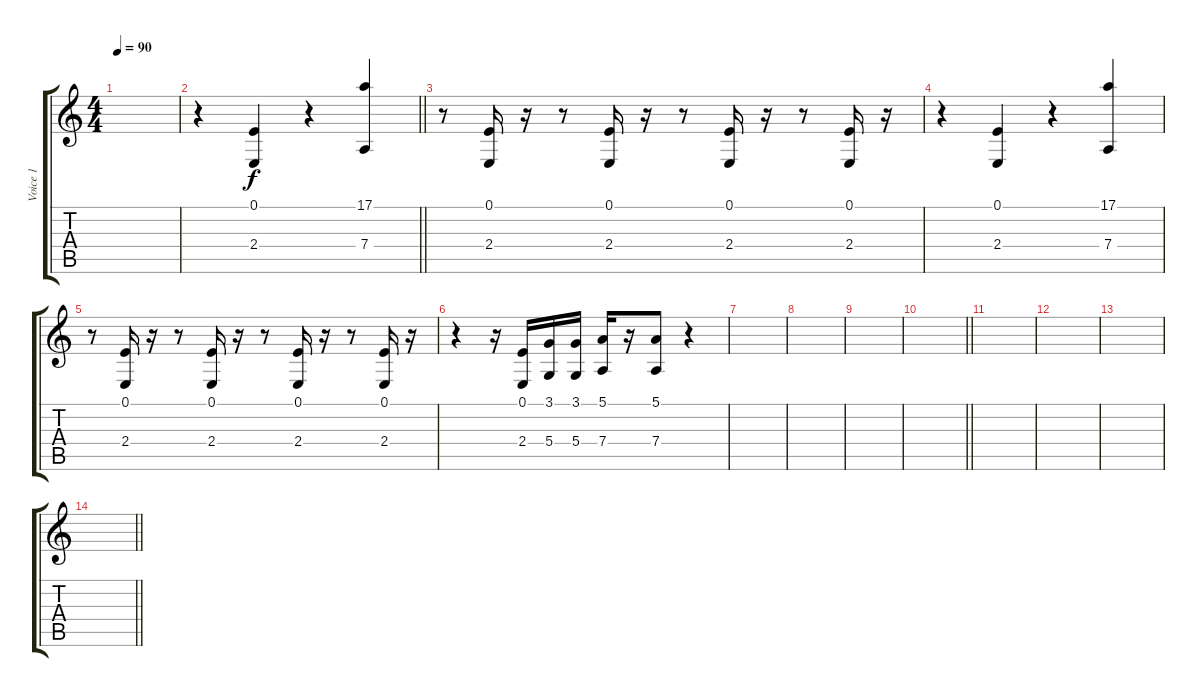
\track ("Voice 1" "Voice 1") {instrument altosax}
\staff {score tabs}
\tuning (E4 B3 G3 D3 A2 E2) {hide}
\ts (4 4)
\tempo 90
\clef g2
\ks c
|
\barLineRight lightlight
r.4 (0.1 2.4).4 r.4 (17.1 7.4).4 |
r.8 (0.1 2.4).16 r.16 r.8 (0.1 2.4).16 r.16 r.8 (0.1 2.4).16 r.16 r.8 (0.1 2.4).16 r.16 |
r.4 (0.1 2.4).4 r.4 (17.1 7.4).4 |
r.8 (0.1 2.4).16 r.16 r.8 (0.1 2.4).16 r.16 r.8 (0.1 2.4).16 r.16 r.8 (0.1 2.4).16 r.16 |
r.4 r.16 (0.1 2.4).16 (3.1 5.4).16 (3.1 5.4).16 (5.1 7.4).16 r.16 (5.1 7.4).8 r.4 |
|
|
|
\barLineRight lightlight
|
|
|
|
\barLineRight lightlight
